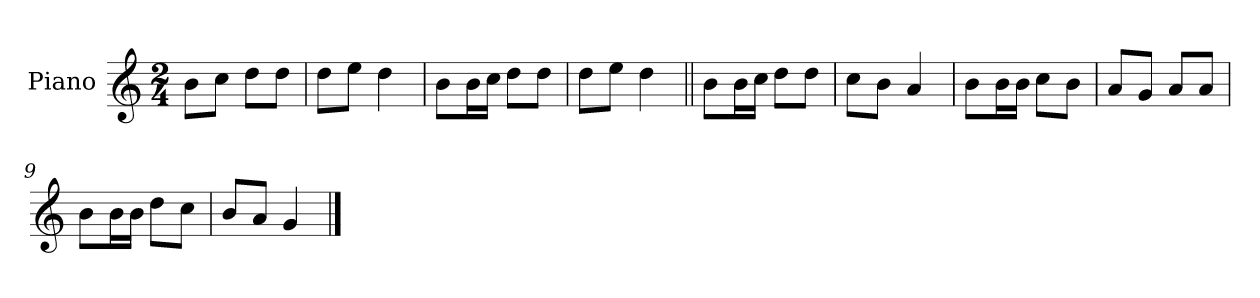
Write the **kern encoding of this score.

**kern
*part1
*staff1
*I"Piano
*I'Pno.
*clefG2
*k[]
*M2/4
=1
8b\L
8cc\J
8dd\L
8dd\J
=2
8dd\L
8ee\J
4dd\
=3
8b\L
16b\L
16cc\JJ
8dd\L
8dd\J
=4
8dd\L
8ee\J
4dd\
=5||
8b\L
16b\L
16cc\JJ
8dd\L
8dd\J
=6
8cc\L
8b\J
4a/
=7
8b\L
16b\L
16b\JJ
8cc\L
8b\J
=8
8a/L
8g/J
8a/L
8a/J
=9
8b\L
16b\L
16b\JJ
8dd\L
8cc\J
=10
8b/L
8a/J
4g/
==
*-
